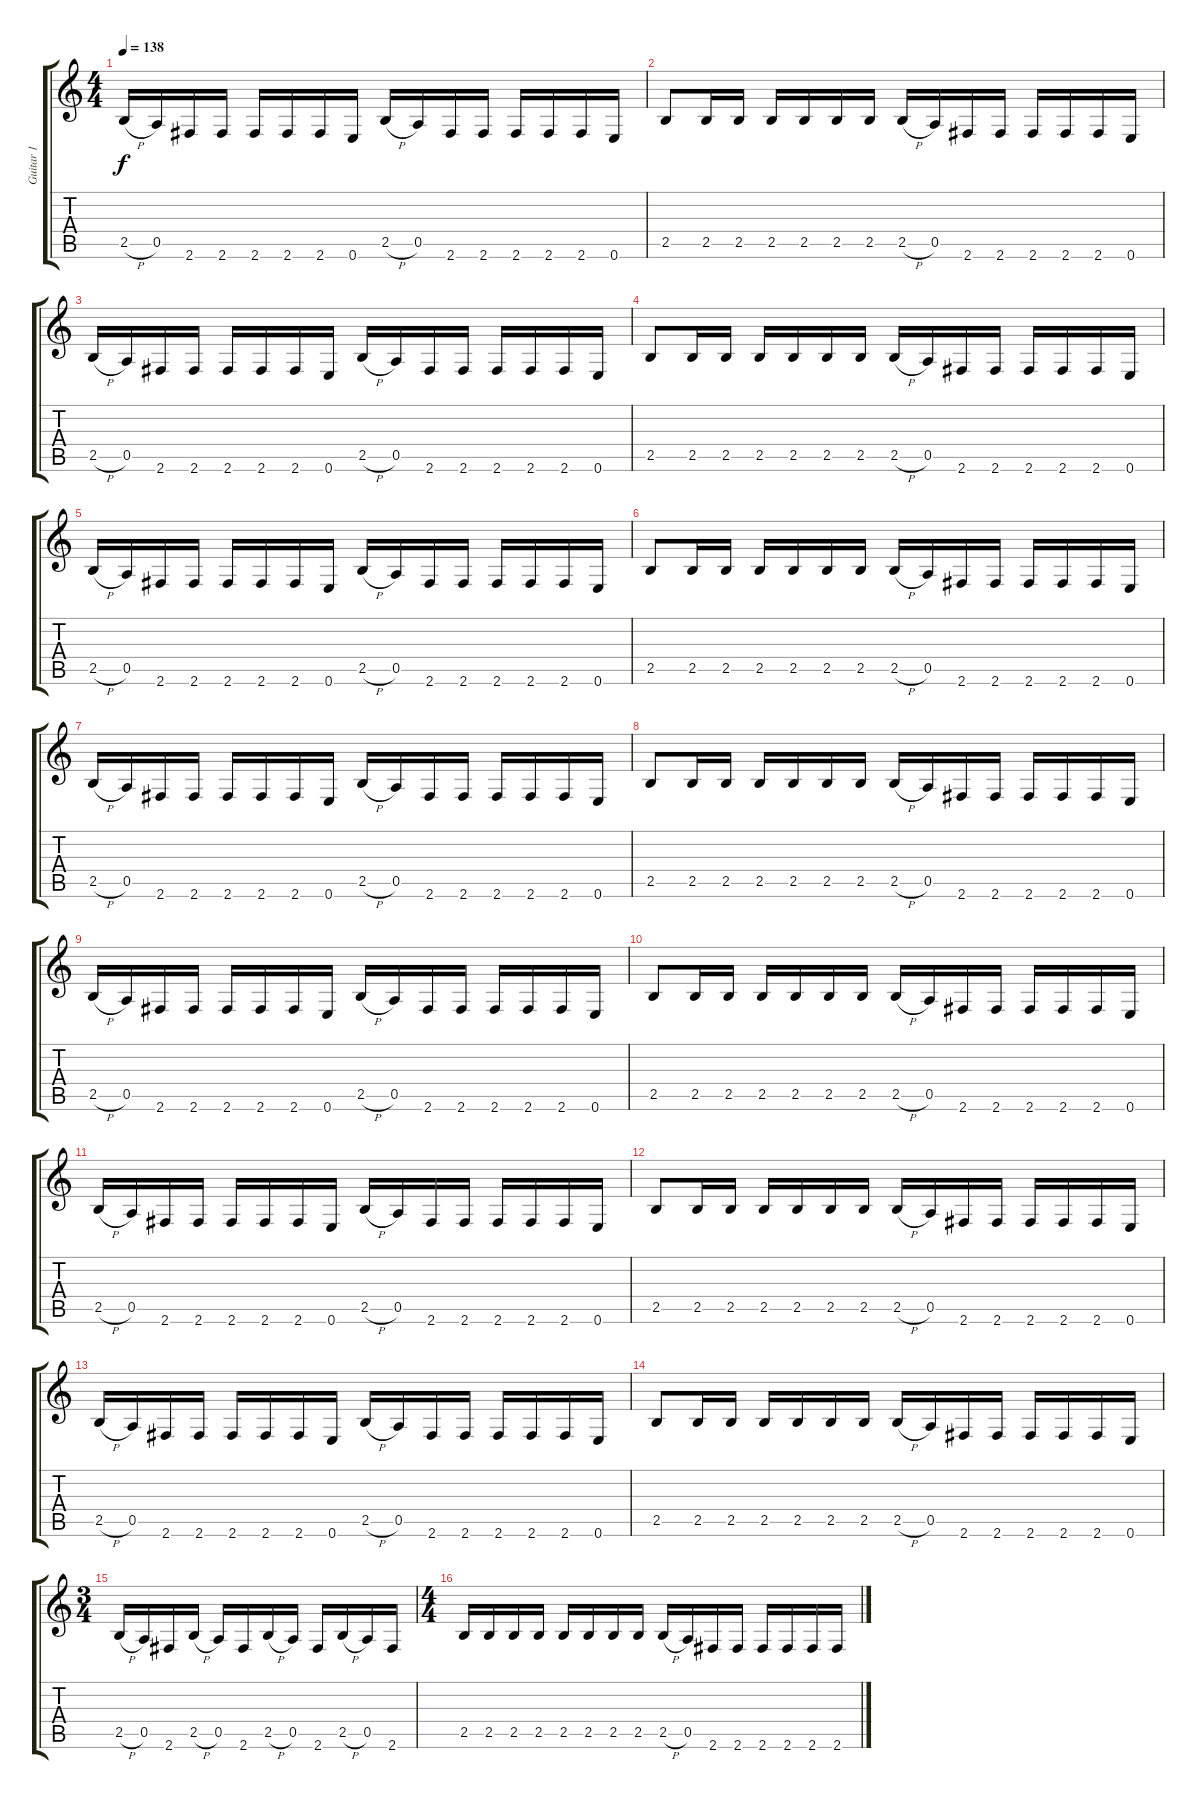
\track ("Guitar 1" "Guitar 1") {instrument overdrivenguitar}
\staff {score tabs}
\tuning (E4 B3 G3 D3 A2 E2) {hide}
\ts (4 4)
\tempo 138
\clef g2
\ks c
2.5{h}.16{dy f instrument overdrivenguitar} 0.5.16 2.6.16 2.6.16 2.6.16 2.6.16 2.6.16 0.6.16 2.5{h}.16 0.5.16 2.6.16 2.6.16 2.6.16 2.6.16 2.6.16 0.6.16 |
2.5.8 2.5.16 2.5.16 2.5.16 2.5.16 2.5.16 2.5.16 2.5{h}.16 0.5.16 2.6.16 2.6.16 2.6.16 2.6.16 2.6.16 0.6.16 |
2.5{h}.16 0.5.16 2.6.16 2.6.16 2.6.16 2.6.16 2.6.16 0.6.16 2.5{h}.16 0.5.16 2.6.16 2.6.16 2.6.16 2.6.16 2.6.16 0.6.16 |
2.5.8 2.5.16 2.5.16 2.5.16 2.5.16 2.5.16 2.5.16 2.5{h}.16 0.5.16 2.6.16 2.6.16 2.6.16 2.6.16 2.6.16 0.6.16 |
2.5{h}.16 0.5.16 2.6.16 2.6.16 2.6.16 2.6.16 2.6.16 0.6.16 2.5{h}.16 0.5.16 2.6.16 2.6.16 2.6.16 2.6.16 2.6.16 0.6.16 |
2.5.8 2.5.16 2.5.16 2.5.16 2.5.16 2.5.16 2.5.16 2.5{h}.16 0.5.16 2.6.16 2.6.16 2.6.16 2.6.16 2.6.16 0.6.16 |
2.5{h}.16 0.5.16 2.6.16 2.6.16 2.6.16 2.6.16 2.6.16 0.6.16 2.5{h}.16 0.5.16 2.6.16 2.6.16 2.6.16 2.6.16 2.6.16 0.6.16 |
2.5.8 2.5.16 2.5.16 2.5.16 2.5.16 2.5.16 2.5.16 2.5{h}.16 0.5.16 2.6.16 2.6.16 2.6.16 2.6.16 2.6.16 0.6.16 |
2.5{h}.16 0.5.16 2.6.16 2.6.16 2.6.16 2.6.16 2.6.16 0.6.16 2.5{h}.16 0.5.16 2.6.16 2.6.16 2.6.16 2.6.16 2.6.16 0.6.16 |
2.5.8 2.5.16 2.5.16 2.5.16 2.5.16 2.5.16 2.5.16 2.5{h}.16 0.5.16 2.6.16 2.6.16 2.6.16 2.6.16 2.6.16 0.6.16 |
2.5{h}.16 0.5.16 2.6.16 2.6.16 2.6.16 2.6.16 2.6.16 0.6.16 2.5{h}.16 0.5.16 2.6.16 2.6.16 2.6.16 2.6.16 2.6.16 0.6.16 |
2.5.8 2.5.16 2.5.16 2.5.16 2.5.16 2.5.16 2.5.16 2.5{h}.16 0.5.16 2.6.16 2.6.16 2.6.16 2.6.16 2.6.16 0.6.16 |
2.5{h}.16 0.5.16 2.6.16 2.6.16 2.6.16 2.6.16 2.6.16 0.6.16 2.5{h}.16 0.5.16 2.6.16 2.6.16 2.6.16 2.6.16 2.6.16 0.6.16 |
2.5.8 2.5.16 2.5.16 2.5.16 2.5.16 2.5.16 2.5.16 2.5{h}.16 0.5.16 2.6.16 2.6.16 2.6.16 2.6.16 2.6.16 0.6.16 |
\ts (3 4)
2.5{h}.16 0.5.16 2.6.16 2.5{h}.16 0.5.16 2.6.16 2.5{h}.16 0.5.16 2.6.16 2.5{h}.16 0.5.16 2.6.16 |
\ts (4 4)
2.5.16 2.5.16 2.5.16 2.5.16 2.5.16 2.5.16 2.5.16 2.5.16 2.5{h}.16 0.5.16 2.6.16 2.6.16 2.6.16 2.6.16 2.6.16 2.6.16
